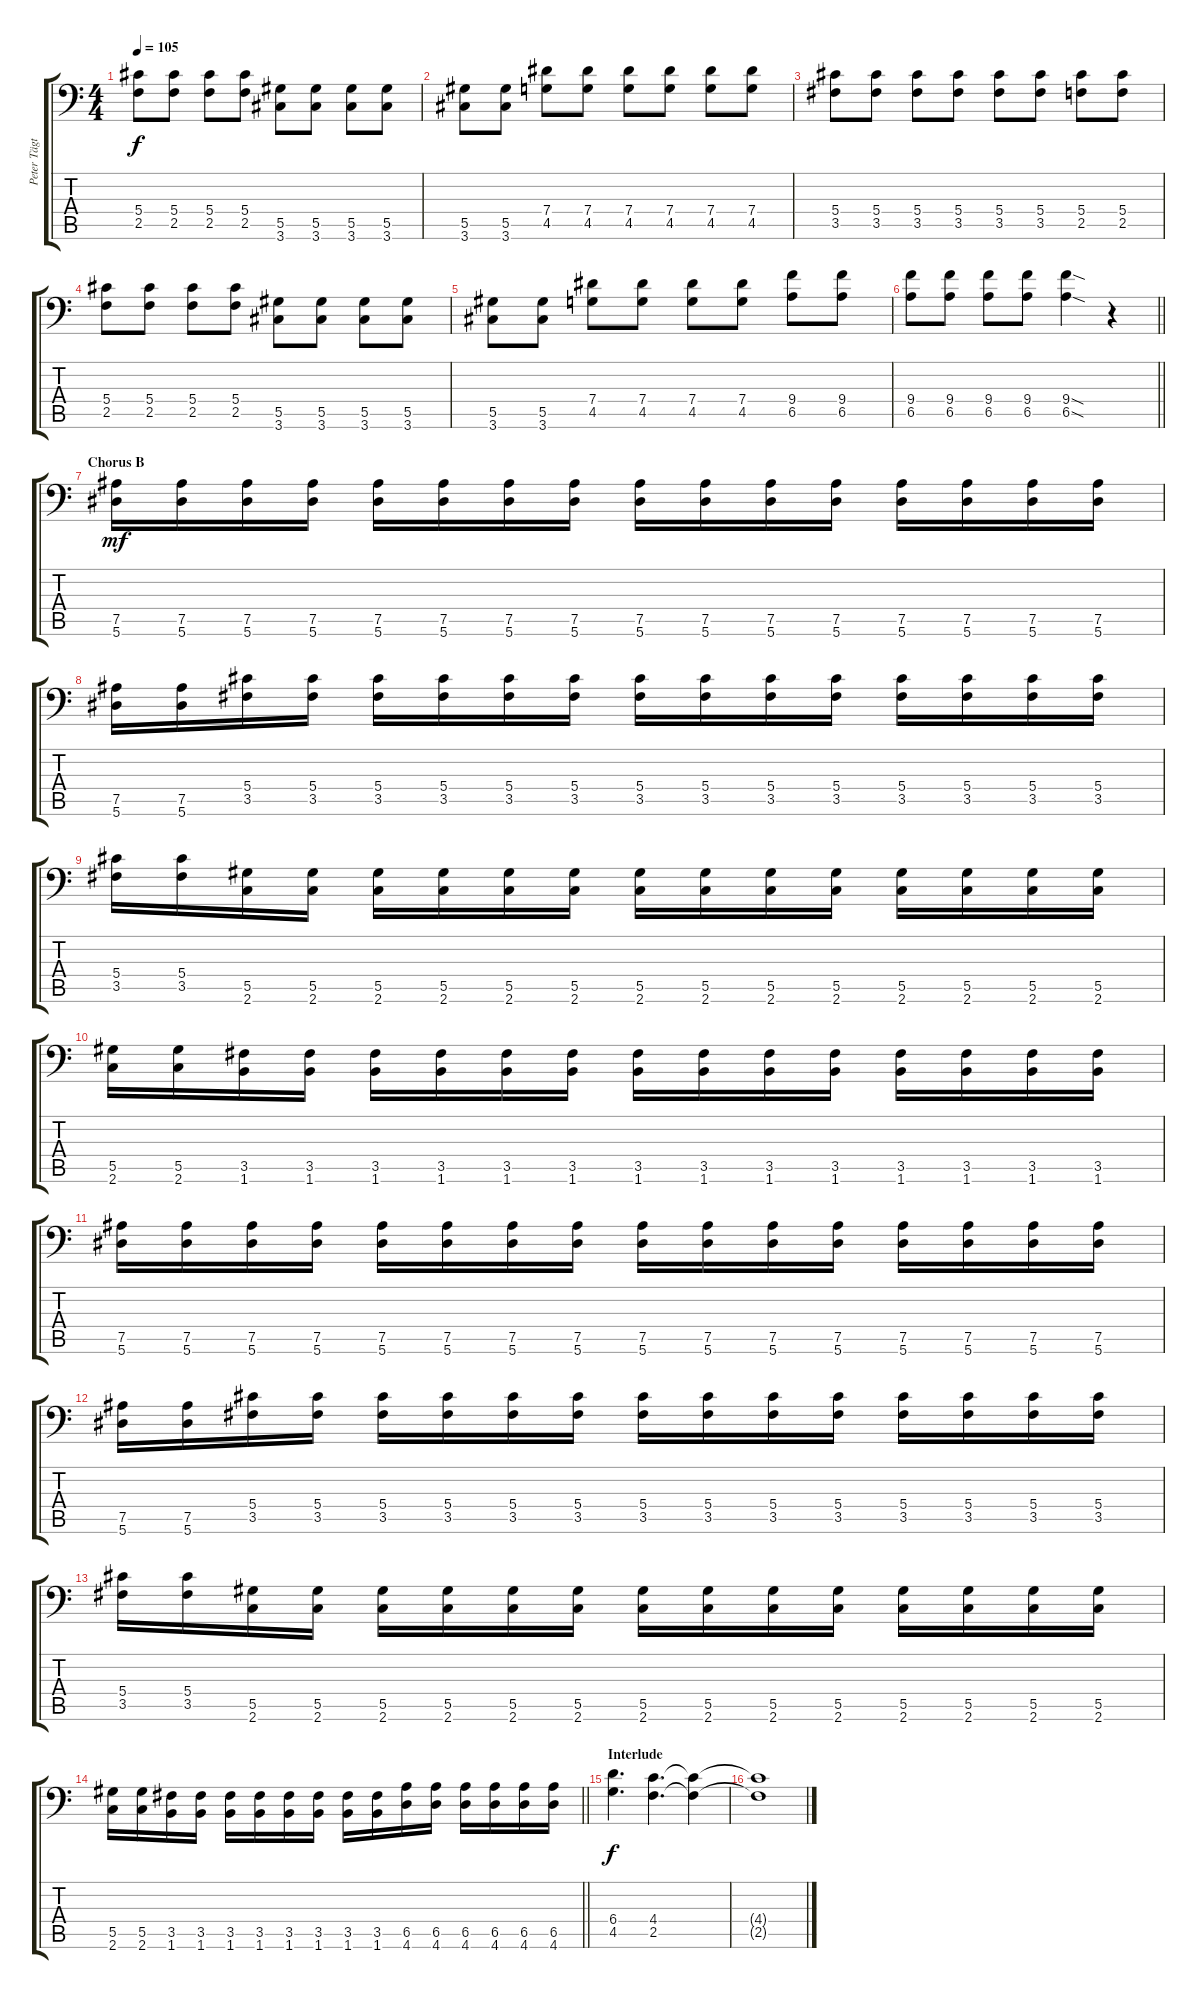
\track ("Peter Tägtgren (Rythm 2)" "Peter Tägt") {instrument overdrivenguitar}
\staff {score tabs}
\tuning (Bb3 F3 Db3 Ab2 Eb2 Bb1) {hide}
\ts (4 4)
\tempo 105
\clef f4
\ks c
(5.4 2.5).8{dy f} (5.4 2.5).8 (5.4 2.5).8 (5.4 2.5).8 (5.5 3.6).8 (5.5 3.6).8 (5.5 3.6).8 (5.5 3.6).8 |
(5.5 3.6).8 (5.5 3.6).8 (7.4 4.5).8 (7.4 4.5).8 (7.4 4.5).8 (7.4 4.5).8 (7.4 4.5).8 (7.4 4.5).8 |
(5.4 3.5).8 (5.4 3.5).8 (5.4 3.5).8 (5.4 3.5).8 (5.4 3.5).8 (5.4 3.5).8 (5.4 2.5).8 (5.4 2.5).8 |
(5.4 2.5).8 (5.4 2.5).8 (5.4 2.5).8 (5.4 2.5).8 (5.5 3.6).8 (5.5 3.6).8 (5.5 3.6).8 (5.5 3.6).8 |
(5.5 3.6).8 (5.5 3.6).8 (7.4 4.5).8 (7.4 4.5).8 (7.4 4.5).8 (7.4 4.5).8 (9.4 6.5).8 (9.4 6.5).8 |
\barLineRight lightlight
(9.4 6.5).8 (9.4 6.5).8 (9.4 6.5).8 (9.4 6.5).8 (9.4{sod} 6.5{sod}).4 r.4 |
\section ("" "Chorus B")
(7.5 5.6).16{dy mf} (7.5 5.6).16 (7.5 5.6).16 (7.5 5.6).16 (7.5 5.6).16 (7.5 5.6).16 (7.5 5.6).16 (7.5 5.6).16 (7.5 5.6).16 (7.5 5.6).16 (7.5 5.6).16 (7.5 5.6).16 (7.5 5.6).16 (7.5 5.6).16 (7.5 5.6).16 (7.5 5.6).16 |
(7.5 5.6).16 (7.5 5.6).16 (5.4 3.5).16 (5.4 3.5).16 (5.4 3.5).16 (5.4 3.5).16 (5.4 3.5).16 (5.4 3.5).16 (5.4 3.5).16 (5.4 3.5).16 (5.4 3.5).16 (5.4 3.5).16 (5.4 3.5).16 (5.4 3.5).16 (5.4 3.5).16 (5.4 3.5).16 |
(5.4 3.5).16 (5.4 3.5).16 (5.5 2.6).16 (5.5 2.6).16 (5.5 2.6).16 (5.5 2.6).16 (5.5 2.6).16 (5.5 2.6).16 (5.5 2.6).16 (5.5 2.6).16 (5.5 2.6).16 (5.5 2.6).16 (5.5 2.6).16 (5.5 2.6).16 (5.5 2.6).16 (5.5 2.6).16 |
(5.5 2.6).16 (5.5 2.6).16 (3.5 1.6).16 (3.5 1.6).16 (3.5 1.6).16 (3.5 1.6).16 (3.5 1.6).16 (3.5 1.6).16 (3.5 1.6).16 (3.5 1.6).16 (3.5 1.6).16 (3.5 1.6).16 (3.5 1.6).16 (3.5 1.6).16 (3.5 1.6).16 (3.5 1.6).16 |
(7.5 5.6).16 (7.5 5.6).16 (7.5 5.6).16 (7.5 5.6).16 (7.5 5.6).16 (7.5 5.6).16 (7.5 5.6).16 (7.5 5.6).16 (7.5 5.6).16 (7.5 5.6).16 (7.5 5.6).16 (7.5 5.6).16 (7.5 5.6).16 (7.5 5.6).16 (7.5 5.6).16 (7.5 5.6).16 |
(7.5 5.6).16 (7.5 5.6).16 (5.4 3.5).16 (5.4 3.5).16 (5.4 3.5).16 (5.4 3.5).16 (5.4 3.5).16 (5.4 3.5).16 (5.4 3.5).16 (5.4 3.5).16 (5.4 3.5).16 (5.4 3.5).16 (5.4 3.5).16 (5.4 3.5).16 (5.4 3.5).16 (5.4 3.5).16 |
(5.4 3.5).16 (5.4 3.5).16 (5.5 2.6).16 (5.5 2.6).16 (5.5 2.6).16 (5.5 2.6).16 (5.5 2.6).16 (5.5 2.6).16 (5.5 2.6).16 (5.5 2.6).16 (5.5 2.6).16 (5.5 2.6).16 (5.5 2.6).16 (5.5 2.6).16 (5.5 2.6).16 (5.5 2.6).16 |
\barLineRight lightlight
(5.5 2.6).16 (5.5 2.6).16 (3.5 1.6).16 (3.5 1.6).16 (3.5 1.6).16 (3.5 1.6).16 (3.5 1.6).16 (3.5 1.6).16 (3.5 1.6).16 (3.5 1.6).16 (6.5 4.6).16 (6.5 4.6).16 (6.5 4.6).16 (6.5 4.6).16 (6.5 4.6).16 (6.5 4.6).16 |
\section ("" "Interlude")
(6.4 4.5).4{d dy f} (4.4 2.5).4{d} (4.4{t} 2.5{t}).4 |
(4.4{t} 2.5{t}).1
